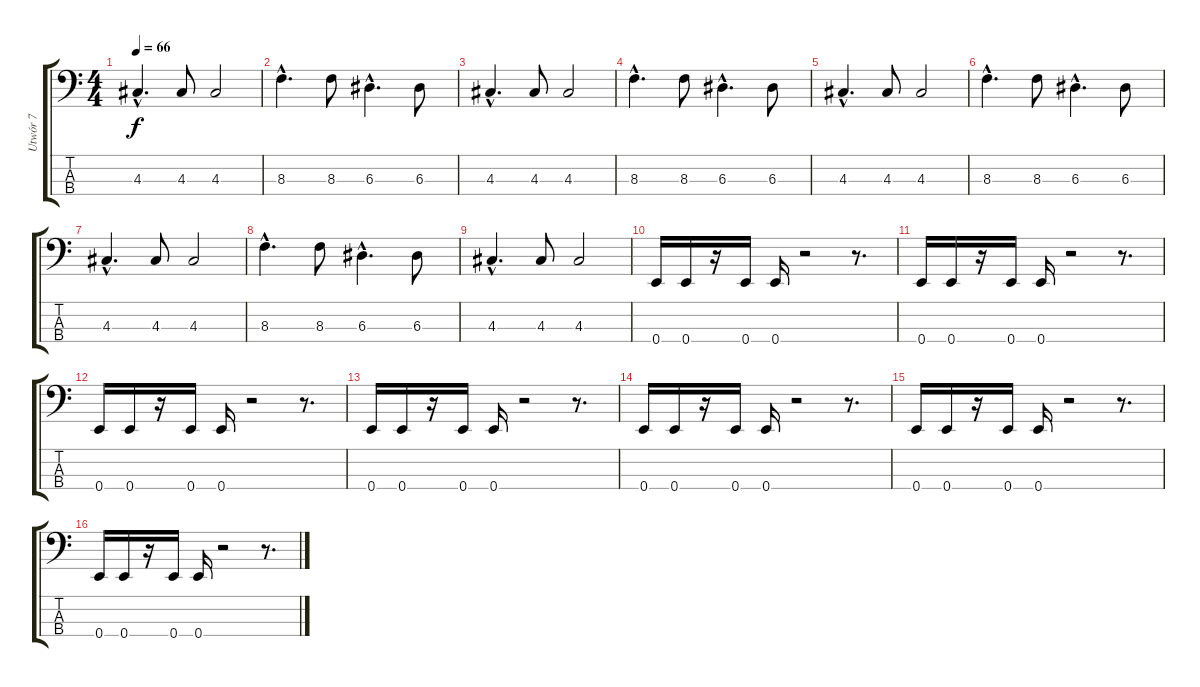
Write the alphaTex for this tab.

\track ("Utwór 7" "Utwór 7") {instrument electricbassfinger}
\staff {score tabs}
\tuning (G2 D2 A1 E1) {hide}
\ts (4 4)
\tempo 66
\clef f4
\ks c
4.3{hac}.4{d dy f} 4.3.8 4.3.2 |
8.3{hac}.4{d} 8.3.8 6.3{hac}.4{d} 6.3.8 |
4.3{hac}.4{d} 4.3.8 4.3.2 |
8.3{hac}.4{d} 8.3.8 6.3{hac}.4{d} 6.3.8 |
4.3{hac}.4{d} 4.3.8 4.3.2 |
8.3{hac}.4{d} 8.3.8 6.3{hac}.4{d} 6.3.8 |
4.3{hac}.4{d} 4.3.8 4.3.2 |
8.3{hac}.4{d} 8.3.8 6.3{hac}.4{d} 6.3.8 |
4.3{hac}.4{d} 4.3.8 4.3.2 |
0.4.16 0.4.16 r.16 0.4.16 0.4.16 r.2 r.8{d} |
0.4.16 0.4.16 r.16 0.4.16 0.4.16 r.2 r.8{d} |
0.4.16 0.4.16 r.16 0.4.16 0.4.16 r.2 r.8{d} |
0.4.16 0.4.16 r.16 0.4.16 0.4.16 r.2 r.8{d} |
0.4.16 0.4.16 r.16 0.4.16 0.4.16 r.2 r.8{d} |
0.4.16 0.4.16 r.16 0.4.16 0.4.16 r.2 r.8{d} |
0.4.16 0.4.16 r.16 0.4.16 0.4.16 r.2 r.8{d}
